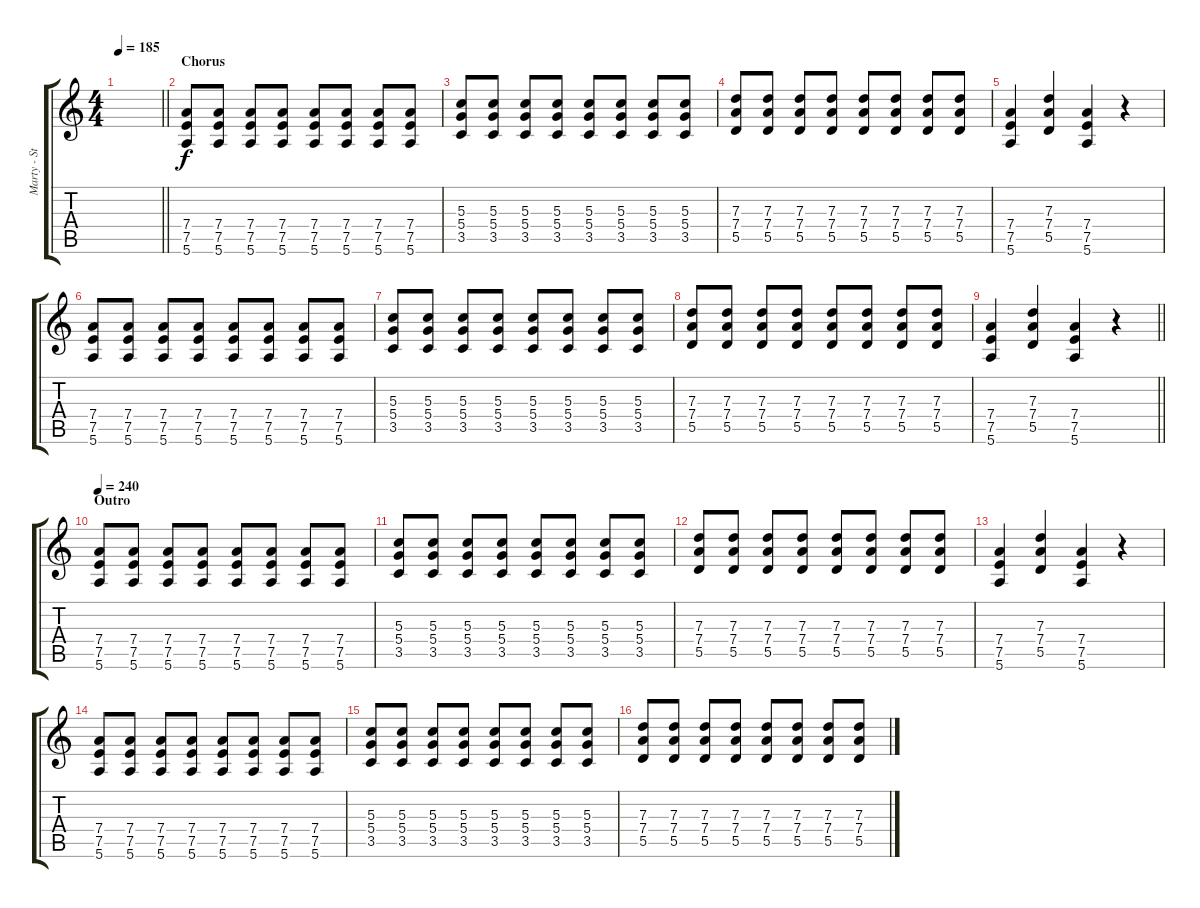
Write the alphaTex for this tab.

\track ("Marty - Studio Guitar" "Marty - St") {instrument overdrivenguitar}
\staff {score tabs}
\tuning (E4 B3 G3 D3 A2 E2) {hide}
\ts (4 4)
\tempo 185
\clef g2
\barLineRight lightlight
\ks c
|
\section ("" "Chorus")
(7.4 7.5 5.6).8 (7.4 7.5 5.6).8 (7.4 7.5 5.6).8 (7.4 7.5 5.6).8 (7.4 7.5 5.6).8 (7.4 7.5 5.6).8 (7.4 7.5 5.6).8 (7.4 7.5 5.6).8 |
(5.3 5.4 3.5).8 (5.3 5.4 3.5).8 (5.3 5.4 3.5).8 (5.3 5.4 3.5).8 (5.3 5.4 3.5).8 (5.3 5.4 3.5).8 (5.3 5.4 3.5).8 (5.3 5.4 3.5).8 |
(7.3 7.4 5.5).8 (7.3 7.4 5.5).8 (7.3 7.4 5.5).8 (7.3 7.4 5.5).8 (7.3 7.4 5.5).8 (7.3 7.4 5.5).8 (7.3 7.4 5.5).8 (7.3 7.4 5.5).8 |
(7.4 7.5 5.6).4 (7.3 7.4 5.5).4 (7.4 7.5 5.6).4 r.4 |
(7.4 7.5 5.6).8 (7.4 7.5 5.6).8 (7.4 7.5 5.6).8 (7.4 7.5 5.6).8 (7.4 7.5 5.6).8 (7.4 7.5 5.6).8 (7.4 7.5 5.6).8 (7.4 7.5 5.6).8 |
(5.3 5.4 3.5).8 (5.3 5.4 3.5).8 (5.3 5.4 3.5).8 (5.3 5.4 3.5).8 (5.3 5.4 3.5).8 (5.3 5.4 3.5).8 (5.3 5.4 3.5).8 (5.3 5.4 3.5).8 |
(7.3 7.4 5.5).8 (7.3 7.4 5.5).8 (7.3 7.4 5.5).8 (7.3 7.4 5.5).8 (7.3 7.4 5.5).8 (7.3 7.4 5.5).8 (7.3 7.4 5.5).8 (7.3 7.4 5.5).8 |
\barLineRight lightlight
(7.4 7.5 5.6).4 (7.3 7.4 5.5).4 (7.4 7.5 5.6).4 r.4 |
\section ("" "Outro")
\tempo 240
(7.4 7.5 5.6).8 (7.4 7.5 5.6).8 (7.4 7.5 5.6).8 (7.4 7.5 5.6).8 (7.4 7.5 5.6).8 (7.4 7.5 5.6).8 (7.4 7.5 5.6).8 (7.4 7.5 5.6).8 |
(5.3 5.4 3.5).8 (5.3 5.4 3.5).8 (5.3 5.4 3.5).8 (5.3 5.4 3.5).8 (5.3 5.4 3.5).8 (5.3 5.4 3.5).8 (5.3 5.4 3.5).8 (5.3 5.4 3.5).8 |
(7.3 7.4 5.5).8 (7.3 7.4 5.5).8 (7.3 7.4 5.5).8 (7.3 7.4 5.5).8 (7.3 7.4 5.5).8 (7.3 7.4 5.5).8 (7.3 7.4 5.5).8 (7.3 7.4 5.5).8 |
(7.4 7.5 5.6).4 (7.3 7.4 5.5).4 (7.4 7.5 5.6).4 r.4 |
(7.4 7.5 5.6).8 (7.4 7.5 5.6).8 (7.4 7.5 5.6).8 (7.4 7.5 5.6).8 (7.4 7.5 5.6).8 (7.4 7.5 5.6).8 (7.4 7.5 5.6).8 (7.4 7.5 5.6).8 |
(5.3 5.4 3.5).8 (5.3 5.4 3.5).8 (5.3 5.4 3.5).8 (5.3 5.4 3.5).8 (5.3 5.4 3.5).8 (5.3 5.4 3.5).8 (5.3 5.4 3.5).8 (5.3 5.4 3.5).8 |
(7.3 7.4 5.5).8 (7.3 7.4 5.5).8 (7.3 7.4 5.5).8 (7.3 7.4 5.5).8 (7.3 7.4 5.5).8 (7.3 7.4 5.5).8 (7.3 7.4 5.5).8 (7.3 7.4 5.5).8
